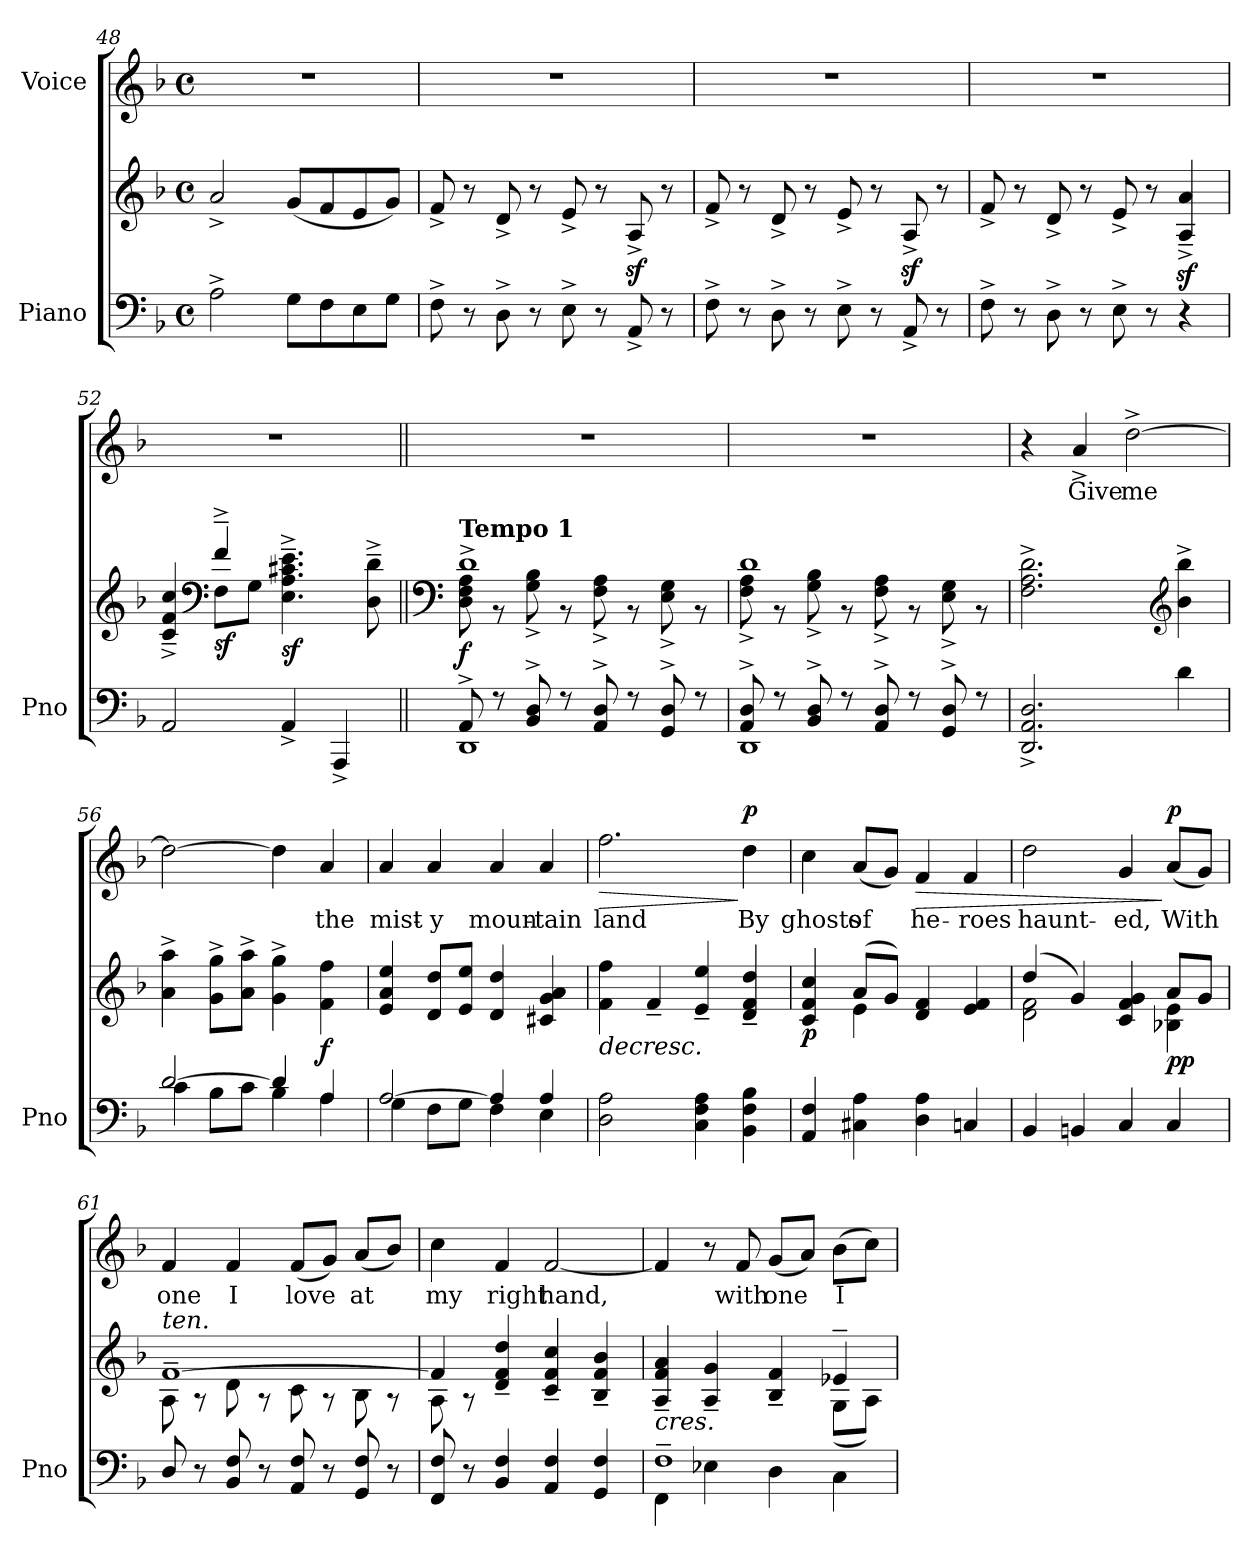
**kern	**kern	**dynam	**kern	**text	**dynam
*part2	*part2	*part2	*part1	*part1	*part1
*staff3	*staff2	*staff2/3	*staff1	*staff1	*staff1
*I"Piano	*	*	*I"Voice	*	*
*I'Pno	*	*	*	*	*
*clefF4	*clefG2	*	*clefG2	*	*
*k[b-]	*k[b-]	*	*k[b-]	*	*
*M4/4	*M4/4	*	*M4/4	*	*
*met(c)	*met(c)	*	*met(c)	*	*
=48	=48	=48	=48	=48	=48
2A^\	2a^>/	.	1r	.	.
8G\L	(8g/L	.	.	.	.
8F\	8f/	.	.	.	.
8E\	8e/	.	.	.	.
8G\J	8g/J)	.	.	.	.
=49	=49	=49	=49	=49	=49
8F^\	8f^>/	.	1r	.	.
8r	8r	.	.	.	.
8D^\	8d^>/	.	.	.	.
8r	8r	.	.	.	.
8E^\	8e^>/	.	.	.	.
8r	8r	.	.	.	.
8AA^/	8Az<^>/	.	.	.	.
8r	8r	.	.	.	.
=50	=50	=50	=50	=50	=50
8F^<\	8f^>/	.	1r	.	.
8r	8r	.	.	.	.
8D^<\	8d^>/	.	.	.	.
8r	8r	.	.	.	.
8E^<\	8e^>/	.	.	.	.
8r	8r	.	.	.	.
8AA^/	8Az<^>/	.	.	.	.
8r	8r	.	.	.	.
=51	=51	=51	=51	=51	=51
8F^\	8f^>/	.	1r	.	.
8r	8r	.	.	.	.
8D^\	8d^>/	.	.	.	.
8r	8r	.	.	.	.
8E^\	8e^>/	.	.	.	.
8r	8r	.	.	.	.
4r	4A/z<~>^> 4a/z<~>^>	.	.	.	.
=52	=52	=52	=52	=52	=52
*	*^	*	*	*	*
!	!	!	!LO:DY:b	!	!	!
!	!	!	!LO:DY:n=1:b	!	!	!
2AA/	4c/~>^> 4f/~>^> 4cc/~>^>	4ryy	sf other-dynamics	1r	.	.
*	*clefF4	*	*	*	*	*
!	!	!	!LO:DY:n=2:b	!	!	!
.	4f~^/	8F\L	sf	.	.	.
.	.	8G\J	.	.	.	.
!	!	!	!LO:DY:n=3:b	!	!	!
4AA^/	4.E\~^ 4.A\~^ 4.c#X\~^ 4.e\~^	2ryy	sf	.	.	.
4AAA^/	.	.	.	.	.	.
.	8D\~^ 8d\~^	.	.	.	.	.
=53||	=53||	=53||	=53||	=53||	=53||	=53||
*	*clefF4	*	*	*	*	*
*^	*	*	*	*	*	*
!	!	!LO:TX:a:B:t=Tempo 1	!	!	!	!	!
!	!	!	!	!LO:DY:b	!	!	!
8AA^/	1DD	1d^	8D\ 8F\ 8A\	f	1r	.	.
8r	.	.	8r	.	.	.	.
8BB-/^ 8D/^	.	.	8G\^ 8B-\^	.	.	.	.
8r	.	.	8r	.	.	.	.
8AA/^ 8D/^	.	.	8F\^ 8A\^	.	.	.	.
8r	.	.	8r	.	.	.	.
8GG/^ 8D/^	.	.	8E\^ 8G\^	.	.	.	.
8r	.	.	8r	.	.	.	.
=54	=54	=54	=54	=54	=54	=54	=54
8AA/^ 8D/^	1DD	1d	8F\^ 8A\^	.	1r	.	.
8r	.	.	8r	.	.	.	.
8BB-/^ 8D/^	.	.	8G\^ 8B-\^	.	.	.	.
8r	.	.	8r	.	.	.	.
8AA/^ 8D/^	.	.	8F\^ 8A\^	.	.	.	.
8r	.	.	8r	.	.	.	.
8GG/^ 8D/^	.	.	8E\^ 8G\^	.	.	.	.
8r	.	.	8r	.	.	.	.
*v	*v	*	*	*	*	*	*
*	*v	*v	*	*	*	*
=55	=55	=55	=55	=55	=55
2.DD/^> 2.AA/^> 2.D/^>	2.F\^ 2.A\^ 2.d\^	.	4r	.	.
.	.	.	4a^>/	Give	.
.	.	.	[2dd^\	me	.
*	*clefG2	*	*	*	*
4d\	4b-\^ 4bb-\^	.	.	.	.
=56	=56	=56	=56	=56	=56
*^	*	*	*	*	*
[2d/	4c\	4a\^ 4aa\^	.	2dd\_	.	.
.	8B-\L	8g\^ 8gg\^L	.	.	.	.
.	8c\J	8a\^ 8aa\^J	.	.	.	.
4d/]	4B-\	4g\^ 4gg\^	.	4dd\]	.	.
!	!	!	!LO:DY:b	!	!	!
4A/	4A\	4f\ 4ff\	f	4a/	the	.
=57	=57	=57	=57	=57	=57	=57
[2A/	4G\	4e/ 4a/ 4ee/	.	4a/	mist-	.
.	8F\L	8d/ 8dd/L	.	4a/	-y	.
.	8G\J	8e/ 8ee/J	.	.	.	.
4A/]	4F\	4d/ 4dd/	.	4a/	moun-	.
4A/	4E\	4c#X/ 4g/ 4a/	.	4a/	-tain	.
=58	=58	=58	=58	=58	=58	=58
!	!	!	!LO:HP:b	!	!	!LO:HP:b
*v	*v	*	*	*	*	*
2D\ 2A\	4f\ 4ff\	>	2.ff\	land	>
.	4f~>/	.	.	.	.
4C\ 4F\ 4A\	4e/~> 4ee/~>	.	.	.	.
!	!	!	!	!	!LO:DY:n=1:a
4BB-\ 4F\ 4B-\	4d/~> 4f/~> 4dd/~>	.	4dd\	By	] p
=59	=59	=59	=59	=59	=59
*	*^	*	*	*	*
!	!	!	!LO:DY:b	!	!	!
4AA/ 4F/	4c/ 4f/ 4cc/	4ryy	p	4cc\	ghosts	.
4C#X\ 4A\	(>8a/L	4e\	.	(8a/L	of	.
.	8g/J)	.	.	8g/J)	.	.
!	!	!	!	!	!	!LO:HP:b
4D\ 4A\	4d/ 4f/	2ryy	.	4f/	he-	>
4Cn/	4e/ 4f/	.	.	4f/	-roes	.
=60	=60	=60	=60	=60	=60	=60
4BB-/	(4dd/	2d\ 2f\	.	2dd\	haunt-	.
4BBn/	4g/)	.	.	.	.	.
4C/	4c/ 4f/ 4g/	4ryy	.	4g/	-ed,	.
!	!	!	!LO:DY:n=1:b	!	!	!LO:DY:n=1:a
4C/	8a/L	4B-X\ 4e\	] pp	(8a/L	With	] p
.	8g/J	.	.	8g/J)	.	.
=61	=61	=61	=61	=61	=61	=61
!	!LO:TX:i:t=ten.	!	!	!	!	!
8D/	[1f~	8A\	.	4f/	one	.
8r	.	8r	.	.	.	.
8BB-/ 8F/	.	8d\	.	4f/	I	.
8r	.	8r	.	.	.	.
8AA/ 8F/	.	8c\	.	(8f/L	love	.
8r	.	8r	.	8g/J)	.	.
8GG/ 8F/	.	8B-\	.	(8a/L	at	.
8r	.	8r	.	8b-/J)	.	.
=62	=62	=62	=62	=62	=62	=62
8FF/ 8F/	4f/]	8A\	.	4cc\	my	.
8r	.	8r	.	.	.	.
4BB-/ 4F/	4d/~> 4f/~> 4dd/~>	2.ryy	.	4f/	right	.
4AA/ 4F/	4c/~> 4f/~> 4cc/~>	.	.	[2f/	hand,	.
4GG/ 4F/	4B-/~> 4f/~> 4b-/~>	.	.	.	.	.
=63	=63	=63	=63	=63	=63	=63
*^	*	*	*	*	*	*
!	!	!LO:TX:b:i:t=cres.	!	!	!	!	!
1F~	4FF\	4A/~> 4f/~> 4a/~>	2.ryy	.	4f/]	.	.
.	4E-X\	4A/~> 4g/~>	.	.	8r	.	.
.	.	.	.	.	8f/	with	.
.	4D\	4B-/~> 4f/~>	.	.	(8g/L	one	.
.	.	.	.	.	8a/J)	.	.
.	4C\	4e-X~>/	(8G\L	.	(8b-\L	I	.
.	.	.	8A\J)	.	8cc\J)	.	.
*v	*v	*	*	*	*	*	*
*	*v	*v	*	*	*	*
=	=	=	=	=	=
*-	*-	*-	*-	*-	*-
